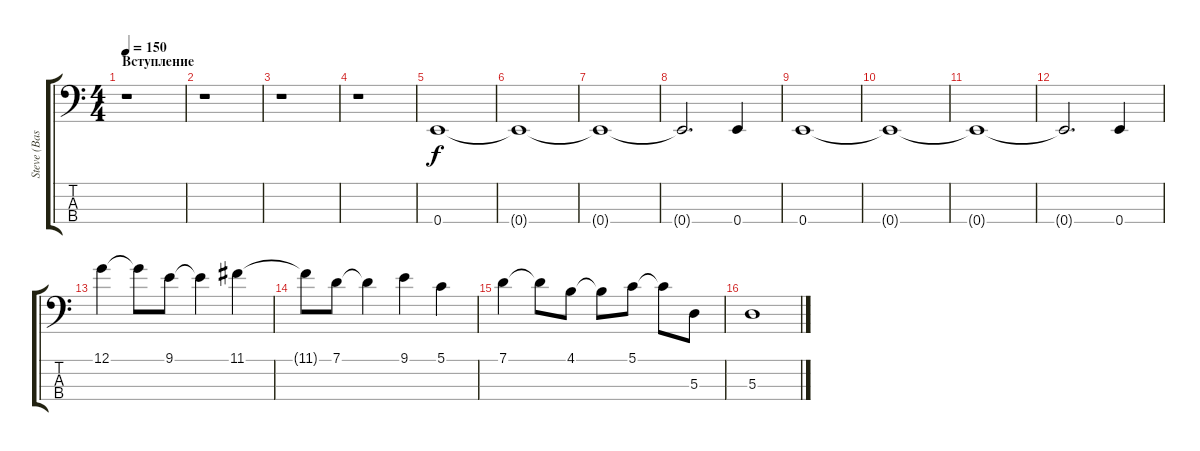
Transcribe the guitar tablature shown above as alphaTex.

\track ("Steve (Bass)" "Steve (Bas") {instrument electricbassfinger}
\staff {score tabs}
\tuning (G2 D2 A1 E1) {hide}
\ts (4 4)
\section ("" "Вступление")
\tempo 150
\clef f4
\ks c
r.1{dy f instrument electricbassfinger} |
r.1 |
r.1 |
r.1 |
0.4.1 |
0.4{t}.1 |
0.4{t}.1 |
0.4{t}.2{d} 0.4.4 |
0.4.1 |
0.4{t}.1 |
0.4{t}.1 |
0.4{t}.2{d} 0.4.4 |
12.1.4 12.1{t}.8 9.1.8 9.1{t}.4 11.1.4 |
11.1{t}.8 7.1.8 7.1{t}.4 9.1.4 5.1.4 |
7.1.4 7.1{t}.8 4.1.8 4.1{t}.8 5.1.8 5.1{t}.8 5.3.8 |
5.3.1
